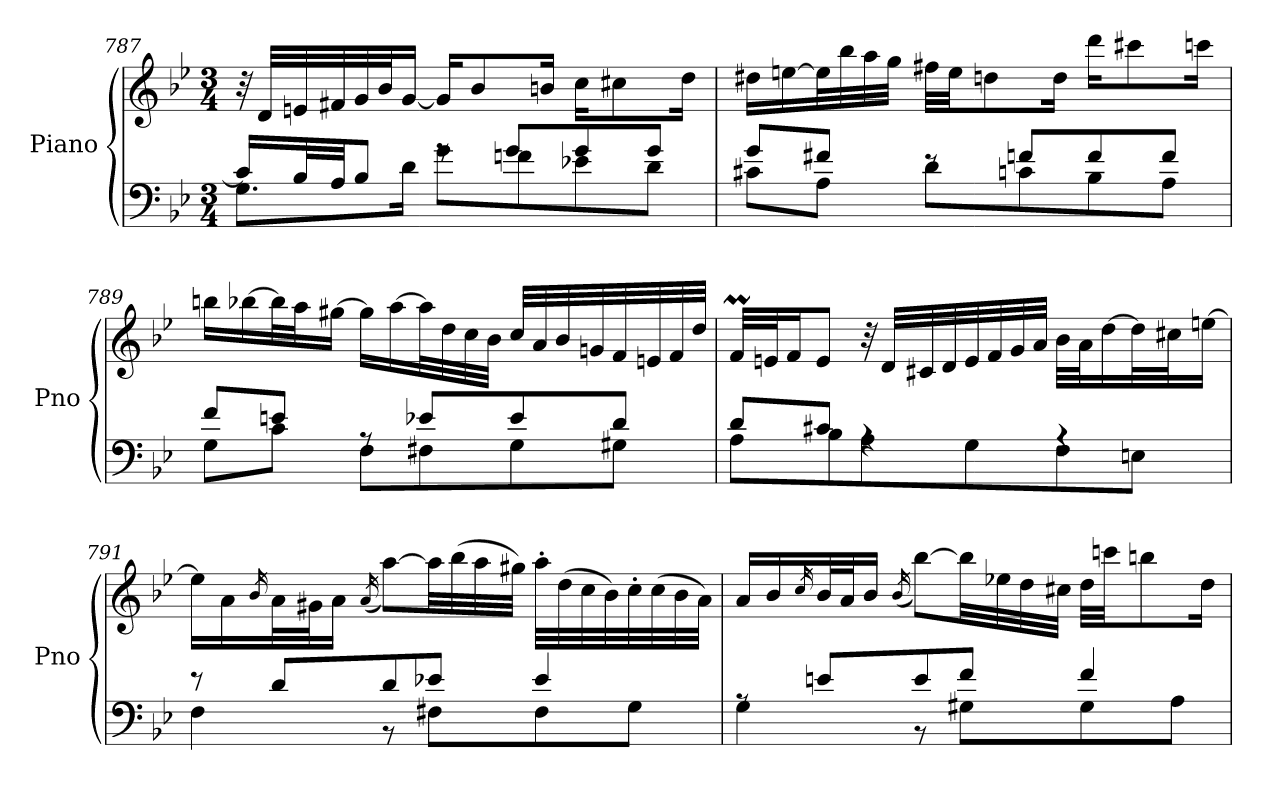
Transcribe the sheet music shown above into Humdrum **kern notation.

**kern	**kern
*part1	*part1
*staff2	*staff1
*I"Piano	*
*I'Pno	*
!!LO:LB:g=z
*clefF4	*clefG2
*k[b-e-]	*k[b-e-]
*M3/4	*M3/4
=787	=787
*^	*
16c/LL]	8.G\L	32r
.	.	32d/LLL
32B-/L	.	32en/
32A/JJ	.	32f#X/
8B-/J	.	32g/
.	.	32b-/J
.	16d\Jk	[16g/JJ
8rg	8g\L	16g/KL]
.	.	8b-/
8g/L	8fn\	.
.	.	16bn/Jk
8g/	8e-X\	16cc\KL
.	.	8cc#X\
8g/J	8d\J	.
.	.	16dd\Jk
=788	=788	=788
8g/L	8c#X\L	16dd#X\LL
.	.	[16een\
8f#X/J	8A\J	32ee\L]
.	.	32bb-\
.	.	32aa\
.	.	32gg\JJJ
8re	8d\L	32ff#X\LLL
.	.	32ee\JJ
.	.	8ddn\
8fn/L	8cn\	.
.	.	16dd\Jk
8f/	8B-\	16ddd\KL
.	.	8ccc#X\
8f/J	8A\J	.
.	.	16cccn\Jk
!!LO:PB:g=z
=789	=789	=789
8f/L	8G\L	16bbn\LL
.	.	[16bb-X\
8en/J	8c\J	32bb-\L]
.	.	32aa\J
.	.	[16gg#X\JJ
8rA	8F\L	16gg#\LL]
.	.	[16aa\
8e-X/L	8F#X\	32aa\L]
.	.	32dd\
.	.	32cc\
.	.	32b-\JJJ
8e-/	8G\	32cc/LLL
.	.	32a/
.	.	32b-/
.	.	32gn/
8d/J	8G#X\J	32f/
.	.	32en/
.	.	32f/
.	.	32dd/JJJ
=790	=790	=790
8d/L	8A\L	32fM/LLL
.	.	32en/J
.	.	16f/J
8c#X/J	8B-\	8e/J
4rA	8A\	32r
.	.	32d/LLL
.	.	32c#X/
.	.	32d/
.	8G\	32e/
.	.	32f/
.	.	32g/
.	.	32a/JJJ
4rA	8F\	32b-\LLL
.	.	32a\J
.	.	[16dd\
.	8En\J	32dd\L]
.	.	32cc#X\J
.	.	[16een\JJ
!!LO:LB:g=z
=791	=791	=791
8r	4F\	16ee\LL]
.	.	16a\
.	.	16qb-/
8d/L	.	32a\L
.	.	32g#X\J
.	.	16a\JJ
.	.	(>16qa/
8d/	8r	[8aa\L)
8e-X/J	8F#X\L	32aa\LL]
.	.	(32bb-\
.	.	32aa\
.	.	32gg#X\JJJ)
4e-/	8F#\	32aa'\LLL
.	.	(32dd\
.	.	32cc\
.	.	32b-\)
.	8G\J	32cc'\
.	.	(32cc\
.	.	32b-\
.	.	32a\JJJ)
=792	=792	=792
8rA	4G\	16a/LL
.	.	16b-/
.	.	16qcc/
8en/L	.	32b-/L
.	.	32a/J
.	.	16b-/JJ
.	.	(>16qb-/
8e/	8r	[8bb-\L)
8f/J	8G#X\L	32bb-\LL]
.	.	32ee-X\
.	.	32dd\
.	.	32cc#X\JJJ
4f/	8G#\	32dd\LLL
.	.	32cccn\JJ
.	.	8bbn\
.	8A\J	.
.	.	16dd\Jk
*v	*v	*
=	=
*-	*-
